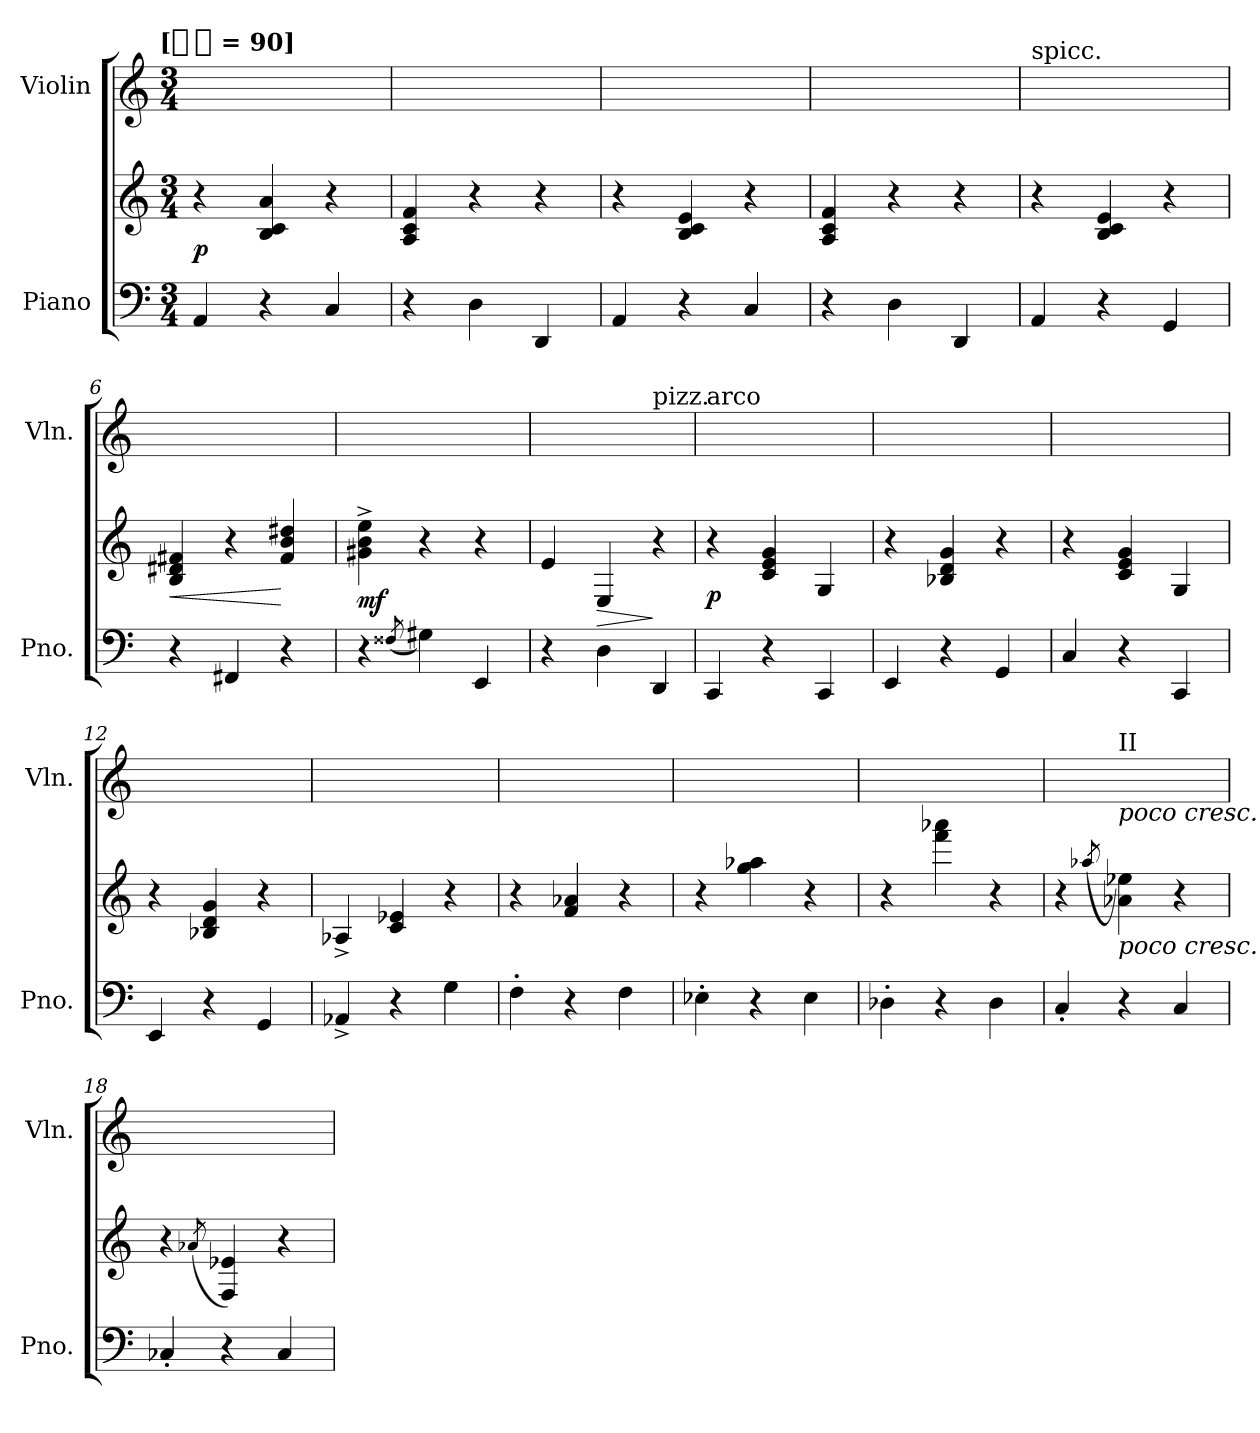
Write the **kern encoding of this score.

**kern	**kern	**dynam	**kern
*part2	*part2	*part2	*part1
*staff3	*staff2	*staff2/3	*staff1
*I"Piano	*	*	*I"Violin
*I'Pno.	*	*	*I'Vln.
*clefF4	*clefG2	*	*clefG2
*k[]	*k[]	*	*k[]
*C:	*C:	*	*C:
!!LO:TX:omd:t=[[half-dot] = 90]
*M3/4	*M3/4	*	*M3/4
*MM270	*MM270	*	*MM270
=1	=1	=1	=1
4AA	4r	p	8ryy
.	.	.	8ryy
4r	4B 4c 4a	.	8ryy
.	.	.	8ryy
4C	4r	.	8ryy
.	.	.	8ryy
=2	=2	=2	=2
4r	4A 4c 4f	.	8ryy
.	.	.	8ryy
4D	4r	.	8ryy
.	.	.	8ryy
4DD	4r	.	8ryy
.	.	.	8ryy
=3	=3	=3	=3
4AA	4r	.	8ryy
.	.	.	8ryy
4r	4B 4c 4e	.	8ryy
.	.	.	8ryy
4C	4r	.	8ryy
.	.	.	8ryy
=4	=4	=4	=4
4r	4A 4c 4f	.	8ryy
.	.	.	8ryy
4D	4r	.	8ryy
.	.	.	8ryy
4DD	4r	.	8ryy
.	.	.	8ryy
=5	=5	=5	=5
!	!	!	!LO:TX:a:t=spicc.
4AA	4r	.	8ryy
.	.	.	8ryy
4r	4B 4c 4e	.	8ryy
.	.	.	8ryy
4GG	4r	.	8ryy
.	.	.	8ryy
=6	=6	=6	=6
4r	4B 4d#X 4f#X	<	8ryy
.	.	.	8ryy
4FF#X	4r	.	8ryy
.	.	.	8ryy
4r	4f# 4b 4dd#X	[	8ryy
.	.	.	8ryy
=7	=7	=7	=7
4r	4g#X^ 4b^ 4ee^	mf	8ryy
.	.	.	8ryy
(>8qF##X/	.	.	.
4G#X)	4r	.	8ryy
.	.	.	8ryy
4EE	4r	.	8ryy
.	.	.	8ryy
=8	=8	=8	=8
4r	4e	.	8ryy
.	.	.	8ryy
4D	4E	>	8ryy
.	.	.	8ryy
!	!	!	!LO:TX:a:t=pizz.
4DD	4r	]	4ryy
=9	=9	=9	=9
!	!	!	!LO:TX:a:t=arco
4CC	4r	p	8ryy
.	.	.	8ryy
4r	4c 4e 4g	.	8ryy
.	.	.	8ryy
4CC	4G	.	8ryy
.	.	.	8ryy
=10	=10	=10	=10
4EE	4r	.	8ryy
.	.	.	8ryy
4r	4B-X 4d 4g	.	8ryy
.	.	.	8ryy
4GG	4r	.	8ryy
.	.	.	8ryy
=11	=11	=11	=11
4C	4r	.	8ryy
.	.	.	8ryy
4r	4c 4e 4g	.	8ryy
.	.	.	8ryy
4CC	4G	.	8ryy
.	.	.	8ryy
=12	=12	=12	=12
4EE	4r	.	8ryy
.	.	.	8ryy
4r	4B-X 4d 4g	.	8ryy
.	.	.	8ryy
4GG	4r	.	8ryy
.	.	.	8ryy
=13	=13	=13	=13
4AA-X^	4A-X^	.	8ryy
.	.	.	8ryy
4r	4c 4e-X	.	8ryy
.	.	.	8ryy
4G	4r	.	8ryy
.	.	.	8ryy
=14	=14	=14	=14
4F'	4r	.	8ryy
.	.	.	8ryy
4r	4f 4a-X	.	8ryy
.	.	.	8ryy
4F	4r	.	8ryy
.	.	.	8ryy
=15	=15	=15	=15
4E-X'	4r	.	8ryy
.	.	.	8ryy
4r	4gg 4aa-X	.	8ryy
.	.	.	8ryy
4E-	4r	.	8ryy
.	.	.	8ryy
=16	=16	=16	=16
4D-X'	4r	.	8ryy
.	.	.	8ryy
4r	4fff 4aaa-X	.	8ryy
.	.	.	8ryy
4D-	4r	.	8ryy
.	.	.	8ryy
=17	=17	=17	=17
4C'	4r	.	8ryy
.	.	.	8ryy
.	(8qaa-X/	.	.
!	!	!	!LO:TX:a:t=II
!	!	!	!LO:TX:b:i:t=poco cresc.
!	!LO:TX:b:i:t=poco cresc.	!	!
4r	4a-X 4ee-X)	.	8ryy
.	.	.	8ryy
4C	4r	.	8ryy
.	.	.	8ryy
=18	=18	=18	=18
4C-X'	4r	.	8ryy
.	.	.	8ryy
.	(>8qa-X/	.	.
4r	4F 4e-X)	.	8ryy
.	.	.	8ryy
4C-	4r	.	8ryy
.	.	.	8ryy
=	=	=	=
*-	*-	*-	*-
